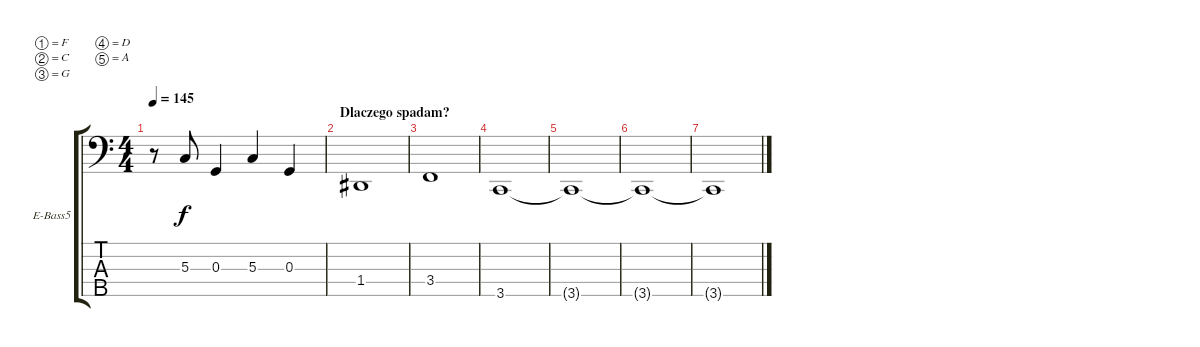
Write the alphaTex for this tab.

\bracketExtendMode groupsimilarinstruments
\firstSystemTrackNameOrientation horizontal
\otherSystemsTrackNameOrientation horizontal
\track ("Bas" "E-Bass5") {instrument electricbasspick}
\staff {score tabs}
\tuning (F2 C2 G1 D1 A0)
\ts (4 4)
\tempo 145
\clef f4
\ks c
r.8{dy f} 5.3.8 0.3.4 5.3.4 0.3.4 |
\section ("" "Dlaczego spadam?")
1.4.1 |
3.4.1 |
3.5.1 |
3.5{t}.1 |
3.5{t}.1 |
3.5{t}.1
